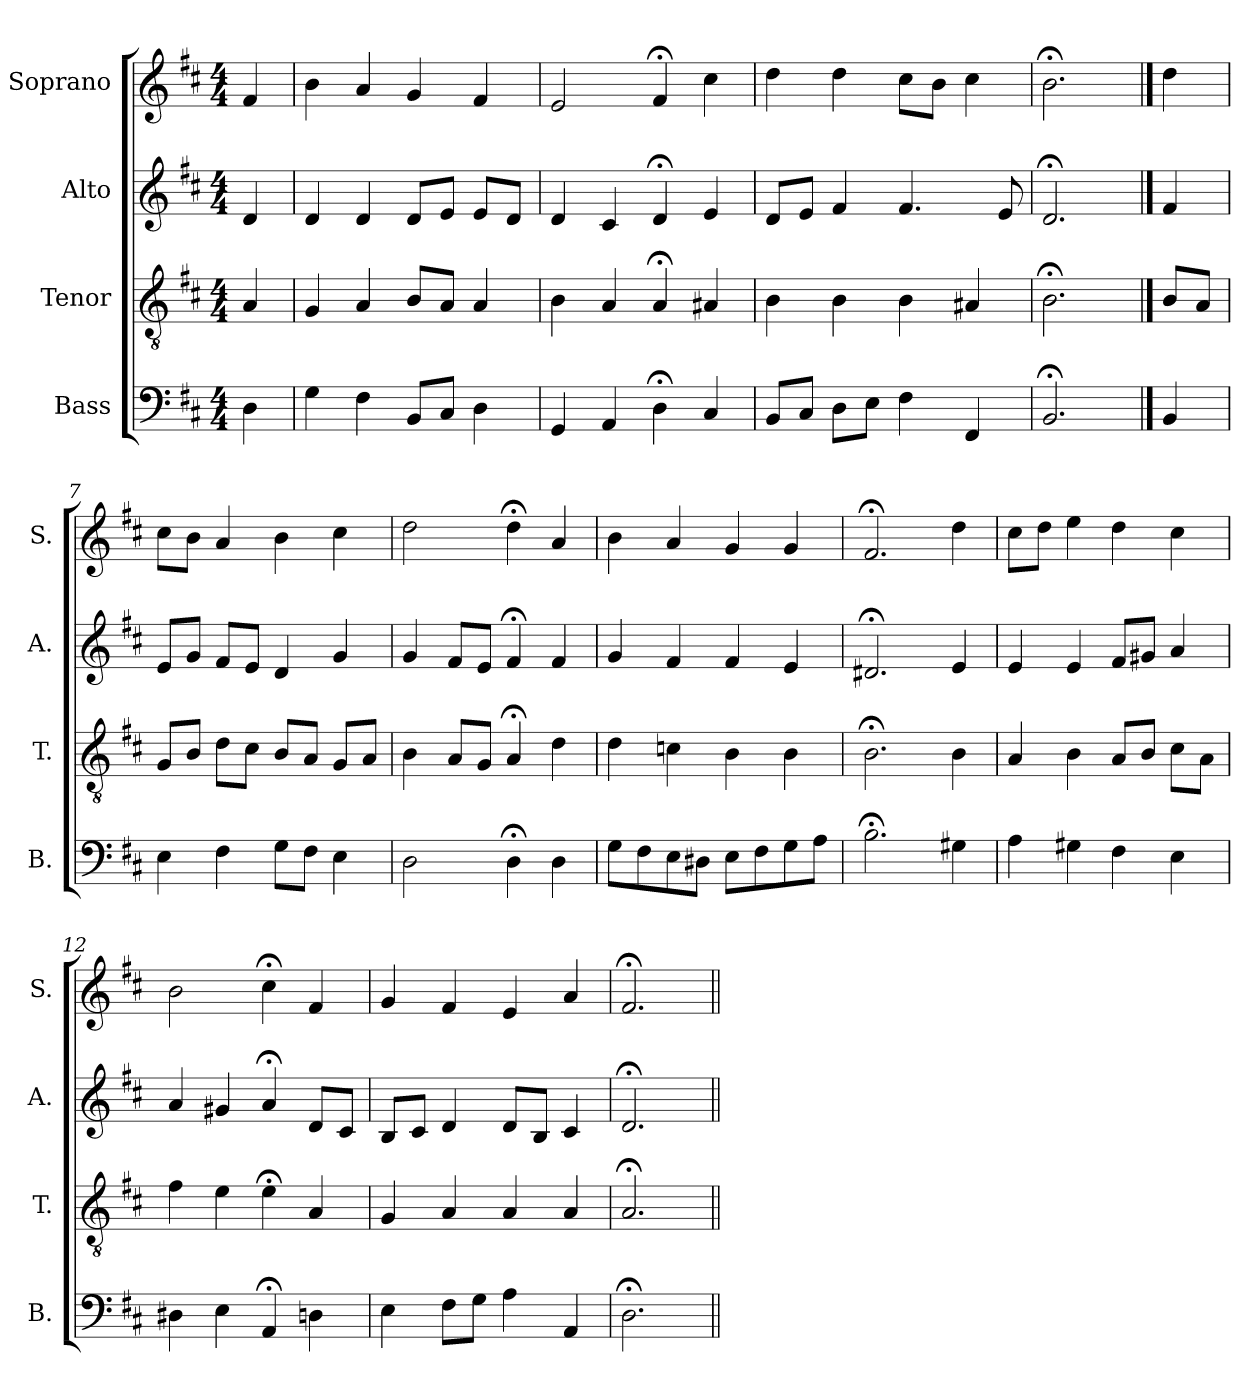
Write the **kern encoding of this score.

**kern	**kern	**kern	**kern
*part4	*part3	*part2	*part1
*staff4	*staff3	*staff2	*staff1
*I"Bass	*I"Tenor	*I"Alto	*I"Soprano
*I'B.	*I'T.	*I'A.	*I'S.
*clefF4	*clefGv2	*clefG2	*clefG2
*	*ITrd7c12	*	*
*k[f#c#]	*k[f#c#]	*k[f#c#]	*k[f#c#]
*D:	*D:	*D:	*D:
*M4/4	*M4/4	*M4/4	*M4/4
=1	=1	=1	=1
4D\	4AA/	4d/	4f#/
=2	=2	=2	=2
4G\	4GG/	4d/	4b\
4F#\	4AA/	4d/	4a/
8BB/L	8BB/L	8d/L	4g/
8C#/J	8AA/J	8e/J	.
4D\	4AA/	8e/L	4f#/
.	.	8d/J	.
=3	=3	=3	=3
4GG/	4BB\	4d/	2e/
4AA/	4AA/	4c#/	.
4D;<\	4AA;</	4d;</	4f#;</
4C#/	4AA#X/	4e/	4cc#\
=4	=4	=4	=4
8BB/L	4BB\	8d/L	4dd\
8C#/J	.	8e/J	.
8D\L	4BB\	4f#/	4dd\
8E\J	.	.	.
4F#\	4BB\	4.f#/	8cc#\L
.	.	.	8b\J
4FF#/	4AA#X/	.	4cc#\
.	.	8e/	.
=5	=5	=5	=5
2.BB;</	2.BB;<\	2.d;</	2.b;<\
==6	==6	==6	==6
4BB/	8BB/L	4f#/	4dd\
.	8AA/J	.	.
!!LO:LB:g=z
=7	=7	=7	=7
4E\	8GG/L	8e/L	8cc#\L
.	8BB/J	8g/J	8b\J
4F#\	8D\L	8f#/L	4a/
.	8C#\J	8e/J	.
8G\L	8BB/L	4d/	4b\
8F#\J	8AA/J	.	.
4E\	8GG/L	4g/	4cc#\
.	8AA/J	.	.
=8	=8	=8	=8
2D\	4BB\	4g/	2dd\
.	8AA/L	8f#/L	.
.	8GG/J	8e/J	.
4D;<\	4AA;</	4f#;</	4dd;<\
4D\	4D\	4f#/	4a/
=9	=9	=9	=9
8G\L	4D\	4g/	4b\
8F#\	.	.	.
8E\	4Cn\	4f#/	4a/
8D#X\J	.	.	.
8E\L	4BB\	4f#/	4g/
8F#\	.	.	.
8G\	4BB\	4e/	4g/
8A\J	.	.	.
=10	=10	=10	=10
2.B;<\	2.BB;<\	2.d#X;</	2.f#;</
4G#X\	4BB\	4e/	4dd\
!!LO:PB:g=z
=11	=11	=11	=11
4A\	4AA/	4e/	8cc#\L
.	.	.	8dd\J
4G#X\	4BB\	4e/	4ee\
4F#\	8AA/L	8f#/L	4dd\
.	8BB/J	8g#X/J	.
4E\	8C#\L	4a/	4cc#\
.	8AA\J	.	.
=12	=12	=12	=12
4D#X\	4F#\	4a/	2b\
4E\	4E\	4g#X/	.
4AA;</	4E;<\	4a;</	4cc#;<\
4Dn\	4AA/	8d/L	4f#/
.	.	8c#/J	.
=13	=13	=13	=13
4E\	4GG/	8B/L	4g/
.	.	8c#/J	.
8F#\L	4AA/	4d/	4f#/
8G\J	.	.	.
4A\	4AA/	8d/L	4e/
.	.	8B/J	.
4AA/	4AA/	4c#/	4a/
=14	=14	=14	=14
2.D;<\	2.AA;</	2.d;</	2.f#;</
=||	=||	=||	=||
*-	*-	*-	*-
